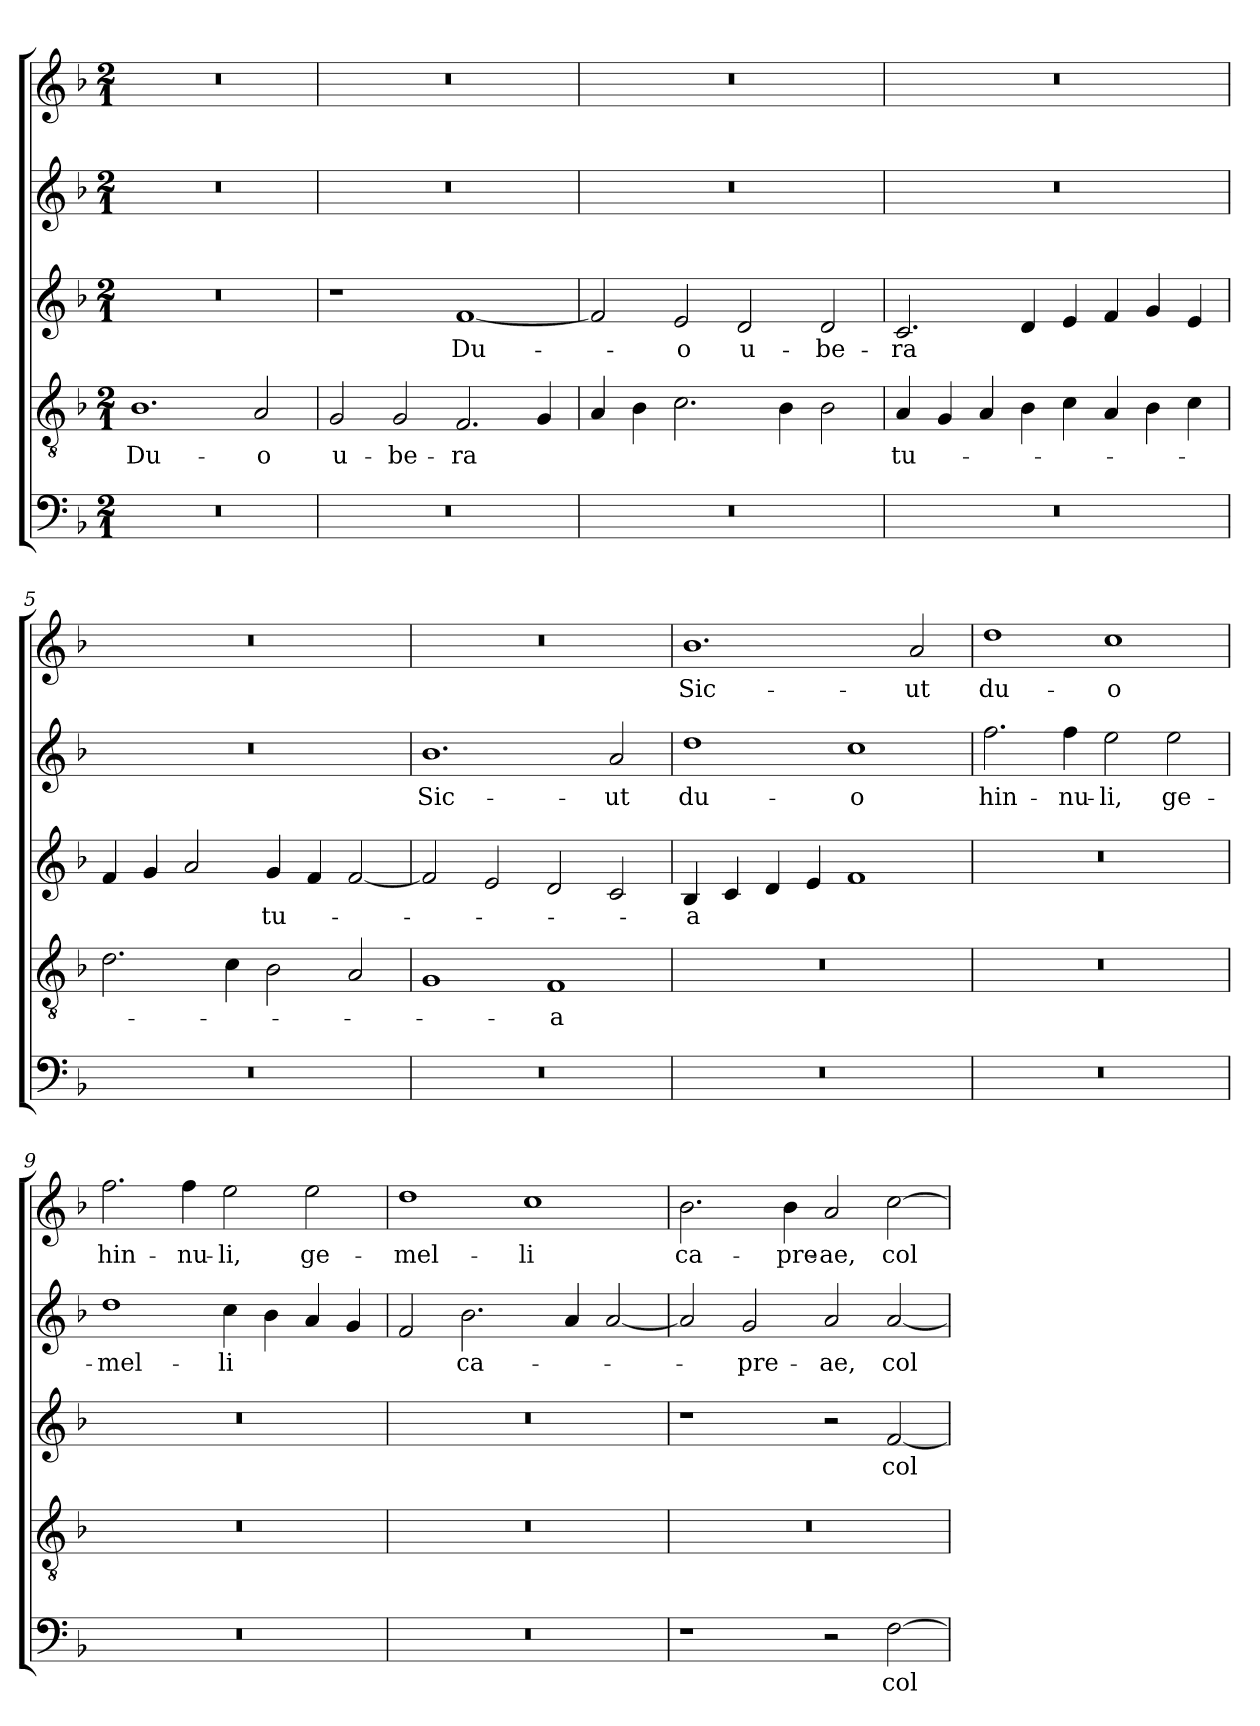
**kern	**text	**kern	**text	**kern	**text	**kern	**text	**kern	**text
*part5	*part5	*part4	*part4	*part3	*part3	*part2	*part2	*part1	*part1
*staff5	*staff5	*staff4	*staff4	*staff3	*staff3	*staff2	*staff2	*staff1	*staff1
*clefF4	*	*clefGv2	*	*clefG2	*	*clefG2	*	*clefG2	*
*k[b-]	*	*k[b-]	*	*k[b-]	*	*k[b-]	*	*k[b-]	*
*F:	*	*F:	*	*F:	*	*F:	*	*F:	*
*M2/1	*	*M2/1	*	*M2/1	*	*M2/1	*	*M2/1	*
=1	=1	=1	=1	=1	=1	=1	=1	=1	=1
!	!	!	!LO:LY:b	!	!	!	!	!	!
0r	.	1.B-	Du-	0r	.	0r	.	0r	.
!	!	!	!LO:LY:b	!	!	!	!	!	!
.	.	2A/	-o	.	.	.	.	.	.
=2	=2	=2	=2	=2	=2	=2	=2	=2	=2
!	!	!	!LO:LY:b	!	!	!	!	!	!
0r	.	2G/	u-	1r	.	0r	.	0r	.
!	!	!	!LO:LY:b	!	!	!	!	!	!
.	.	2G/	-be-	.	.	.	.	.	.
!	!	!	!LO:LY:b	!	!LO:LY:b	!	!	!	!
.	.	2.F/	-ra	[1f	Du-	.	.	.	.
.	.	4G/	.	.	.	.	.	.	.
=3	=3	=3	=3	=3	=3	=3	=3	=3	=3
0r	.	4A/	.	2f/]	.	0r	.	0r	.
.	.	4B-\	.	.	.	.	.	.	.
!	!	!	!	!	!LO:LY:b	!	!	!	!
.	.	2.c\	.	2e/	-o	.	.	.	.
!	!	!	!	!	!LO:LY:b	!	!	!	!
.	.	.	.	2d/	u-	.	.	.	.
.	.	4B-\	.	.	.	.	.	.	.
!	!	!	!	!	!LO:LY:b	!	!	!	!
.	.	2B-\	.	2d/	-be-	.	.	.	.
=4	=4	=4	=4	=4	=4	=4	=4	=4	=4
!	!	!	!LO:LY:b	!	!LO:LY:b	!	!	!	!
0r	.	4A/	tu-	2.c/	-ra	0r	.	0r	.
.	.	4G/	.	.	.	.	.	.	.
.	.	4A/	.	.	.	.	.	.	.
.	.	4B-\	.	4d/	.	.	.	.	.
.	.	4c\	.	4e/	.	.	.	.	.
.	.	4A/	.	4f/	.	.	.	.	.
.	.	4B-\	.	4g/	.	.	.	.	.
.	.	4c\	.	4e/	.	.	.	.	.
=5	=5	=5	=5	=5	=5	=5	=5	=5	=5
0r	.	2.d\	.	4f/	.	0r	.	0r	.
.	.	.	.	4g/	.	.	.	.	.
.	.	.	.	2a/	.	.	.	.	.
.	.	4c\	.	.	.	.	.	.	.
!	!	!	!	!	!LO:LY:b	!	!	!	!
.	.	2B-\	.	4g/	tu-	.	.	.	.
.	.	.	.	4f/	.	.	.	.	.
.	.	2A/	.	[2f/	.	.	.	.	.
=6	=6	=6	=6	=6	=6	=6	=6	=6	=6
!	!	!	!	!	!	!	!LO:LY:b	!	!
0r	.	1G	.	2f/]	.	1.b-	Sic-	0r	.
.	.	.	.	2e/	.	.	.	.	.
!	!	!	!LO:LY:b	!	!	!	!	!	!
.	.	1F	-a	2d/	.	.	.	.	.
!	!	!	!	!	!	!	!LO:LY:b	!	!
.	.	.	.	2c/	.	2a/	-ut	.	.
!!LO:LB:g=z
=7	=7	=7	=7	=7	=7	=7	=7	=7	=7
!	!	!	!	!	!LO:LY:b	!	!LO:LY:b	!	!LO:LY:b
0r	.	0r	.	4B-/	-a	1dd	du-	1.b-	Sic-
.	.	.	.	4c/	.	.	.	.	.
.	.	.	.	4d/	.	.	.	.	.
.	.	.	.	4e/	.	.	.	.	.
!	!	!	!	!	!	!	!LO:LY:b	!	!
.	.	.	.	1f	.	1cc	-o	.	.
!	!	!	!	!	!	!	!	!	!LO:LY:b
.	.	.	.	.	.	.	.	2a/	-ut
=8	=8	=8	=8	=8	=8	=8	=8	=8	=8
!	!	!	!	!	!	!	!LO:LY:b	!	!LO:LY:b
0r	.	0r	.	0r	.	2.ff\	hin-	1dd	du-
!	!	!	!	!	!	!	!LO:LY:b	!	!
.	.	.	.	.	.	4ff\	-nu-	.	.
!	!	!	!	!	!	!	!LO:LY:b	!	!LO:LY:b
.	.	.	.	.	.	2ee\	-li,	1cc	-o
!	!	!	!	!	!	!	!LO:LY:b	!	!
.	.	.	.	.	.	2ee\	ge-	.	.
=9	=9	=9	=9	=9	=9	=9	=9	=9	=9
!	!	!	!	!	!	!	!LO:LY:b	!	!LO:LY:b
0r	.	0r	.	0r	.	1dd	-mel-	2.ff\	hin-
!	!	!	!	!	!	!	!	!	!LO:LY:b
.	.	.	.	.	.	.	.	4ff\	-nu-
!	!	!	!	!	!	!	!LO:LY:b	!	!LO:LY:b
.	.	.	.	.	.	4cc\	-li	2ee\	-li,
.	.	.	.	.	.	4b-\	.	.	.
!	!	!	!	!	!	!	!	!	!LO:LY:b
.	.	.	.	.	.	4a/	.	2ee\	ge-
.	.	.	.	.	.	4g/	.	.	.
=10	=10	=10	=10	=10	=10	=10	=10	=10	=10
!	!	!	!	!	!	!	!	!	!LO:LY:b
0r	.	0r	.	0r	.	2f/	.	1dd	-mel-
!	!	!	!	!	!	!	!LO:LY:b	!	!
.	.	.	.	.	.	2.b-\	ca-	.	.
!	!	!	!	!	!	!	!	!	!LO:LY:b
.	.	.	.	.	.	.	.	1cc	-li
.	.	.	.	.	.	4a/	.	.	.
.	.	.	.	.	.	[2a/	.	.	.
=11	=11	=11	=11	=11	=11	=11	=11	=11	=11
!	!	!	!	!	!	!	!	!	!LO:LY:b
1r	.	0r	.	1r	.	2a/]	.	2.b-\	ca-
!	!	!	!	!	!	!	!LO:LY:b	!	!
.	.	.	.	.	.	2g/	-pre-	.	.
!	!	!	!	!	!	!	!	!	!LO:LY:b
.	.	.	.	.	.	.	.	4b-\	-pre-
!	!	!	!	!	!	!	!LO:LY:b	!	!LO:LY:b
2r	.	.	.	2r	.	2a/	-ae,	2a/	-ae,
!	!LO:LY:b	!	!	!	!LO:LY:b	!	!LO:LY:b	!	!LO:LY:b
[2F\	col-	.	.	[2f/	col-	[2a/	col-	[2cc\	col-
=	=	=	=	=	=	=	=	=	=
*-	*-	*-	*-	*-	*-	*-	*-	*-	*-
